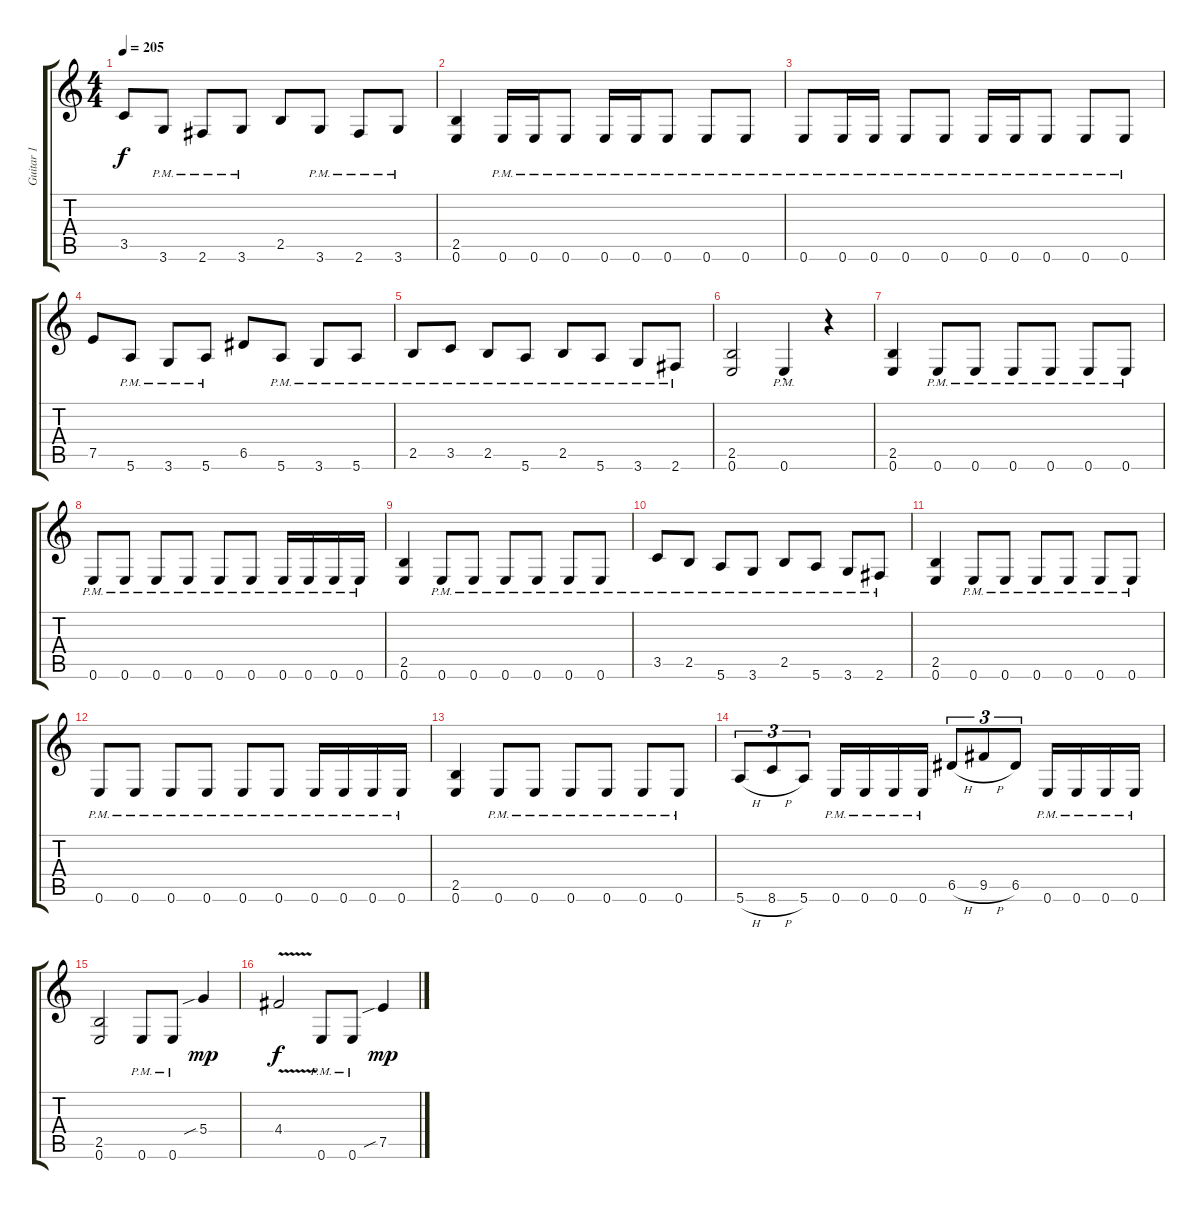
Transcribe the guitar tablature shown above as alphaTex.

\track ("Guitar 1" "Guitar 1") {instrument distortionguitar}
\staff {score tabs}
\tuning (E4 B3 G3 D3 A2 E2) {hide}
\ts (4 4)
\tempo 205
\clef g2
\ks c
3.5.8{dy f} 3.6{pm}.8 2.6{pm}.8 3.6{pm}.8 2.5.8 3.6{pm}.8 2.6{pm}.8 3.6{pm}.8 |
(2.5 0.6).4 0.6{pm}.16 0.6{pm}.16 0.6{pm}.8 0.6{pm}.16 0.6{pm}.16 0.6{pm}.8 0.6{pm}.8 0.6{pm}.8 |
0.6{pm}.8 0.6{pm}.16 0.6{pm}.16 0.6{pm}.8 0.6{pm}.8 0.6{pm}.16 0.6{pm}.16 0.6{pm}.8 0.6{pm}.8 0.6{pm}.8 |
7.5.8 5.6{pm}.8 3.6{pm}.8 5.6{pm}.8 6.5.8 5.6{pm}.8 3.6{pm}.8 5.6{pm}.8 |
2.5{pm}.8 3.5{pm}.8 2.5{pm}.8 5.6{pm}.8 2.5{pm}.8 5.6{pm}.8 3.6{pm}.8 2.6{pm}.8 |
(2.5 0.6).2 0.6{pm st}.4 r.4 |
(2.5 0.6).4 0.6{pm}.8 0.6{pm}.8 0.6{pm}.8 0.6{pm}.8 0.6{pm}.8 0.6{pm}.8 |
0.6{pm}.8 0.6{pm}.8 0.6{pm}.8 0.6{pm}.8 0.6{pm}.8 0.6{pm}.8 0.6{pm}.16 0.6{pm}.16 0.6{pm}.16 0.6{pm}.16 |
(2.5 0.6).4 0.6{pm}.8 0.6{pm}.8 0.6{pm}.8 0.6{pm}.8 0.6{pm}.8 0.6{pm}.8 |
3.5{pm}.8 2.5{pm}.8 5.6{pm}.8 3.6{pm}.8 2.5{pm}.8 5.6{pm}.8 3.6{pm}.8 2.6{pm}.8 |
(2.5 0.6).4 0.6{pm}.8 0.6{pm}.8 0.6{pm}.8 0.6{pm}.8 0.6{pm}.8 0.6{pm}.8 |
0.6{pm}.8 0.6{pm}.8 0.6{pm}.8 0.6{pm}.8 0.6{pm}.8 0.6{pm}.8 0.6{pm}.16 0.6{pm}.16 0.6{pm}.16 0.6{pm}.16 |
(2.5 0.6).4 0.6{pm}.8 0.6{pm}.8 0.6{pm}.8 0.6{pm}.8 0.6{pm}.8 0.6{pm}.8 |
5.6{h}.8{tu (3 2)} 8.6{h}.8{tu (3 2)} 5.6.8{tu (3 2)} 0.6{pm}.16 0.6{pm}.16 0.6{pm}.16 0.6{pm}.16 6.5{h}.8{tu (3 2)} 9.5{h}.8{tu (3 2)} 6.5.8{tu (3 2)} 0.6{pm}.16 0.6{pm}.16 0.6{pm}.16 0.6{pm}.16 |
(2.5 0.6).2 0.6{pm}.8 0.6{pm}.8 5.4{sib}.4{dy mp} |
4.4{v}.2{dy f} 0.6{pm}.8 0.6{pm}.8 7.5{sib}.4{dy mp}
